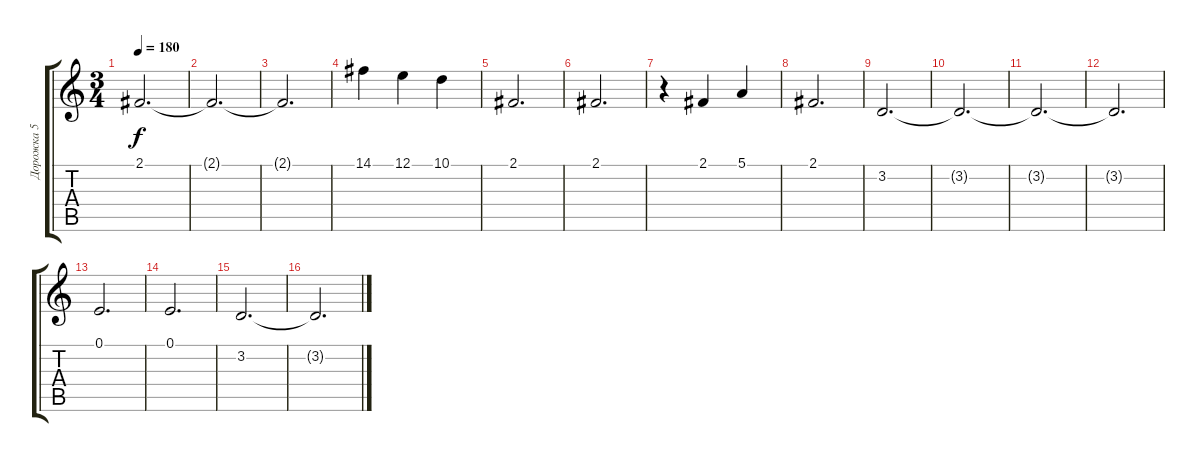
\track ("Дорожка 5" "Дорожка 5") {instrument stringensemble1}
\staff {score tabs}
\tuning (E4 B3 G3 D3 A2 E2) {hide}
\ts (3 4)
\tempo 180
\clef g2
\ks c
2.1.2{d dy f} |
2.1{t}.2{d} |
2.1{t}.2{d} |
14.1.4 12.1.4 10.1.4 |
2.1.2{d} |
2.1.2{d} |
r.4 2.1.4 5.1.4 |
2.1.2{d} |
3.2.2{d} |
3.2{t}.2{d} |
3.2{t}.2{d} |
3.2{t}.2{d} |
0.1.2{d} |
0.1.2{d} |
3.2.2{d} |
3.2{t}.2{d}
